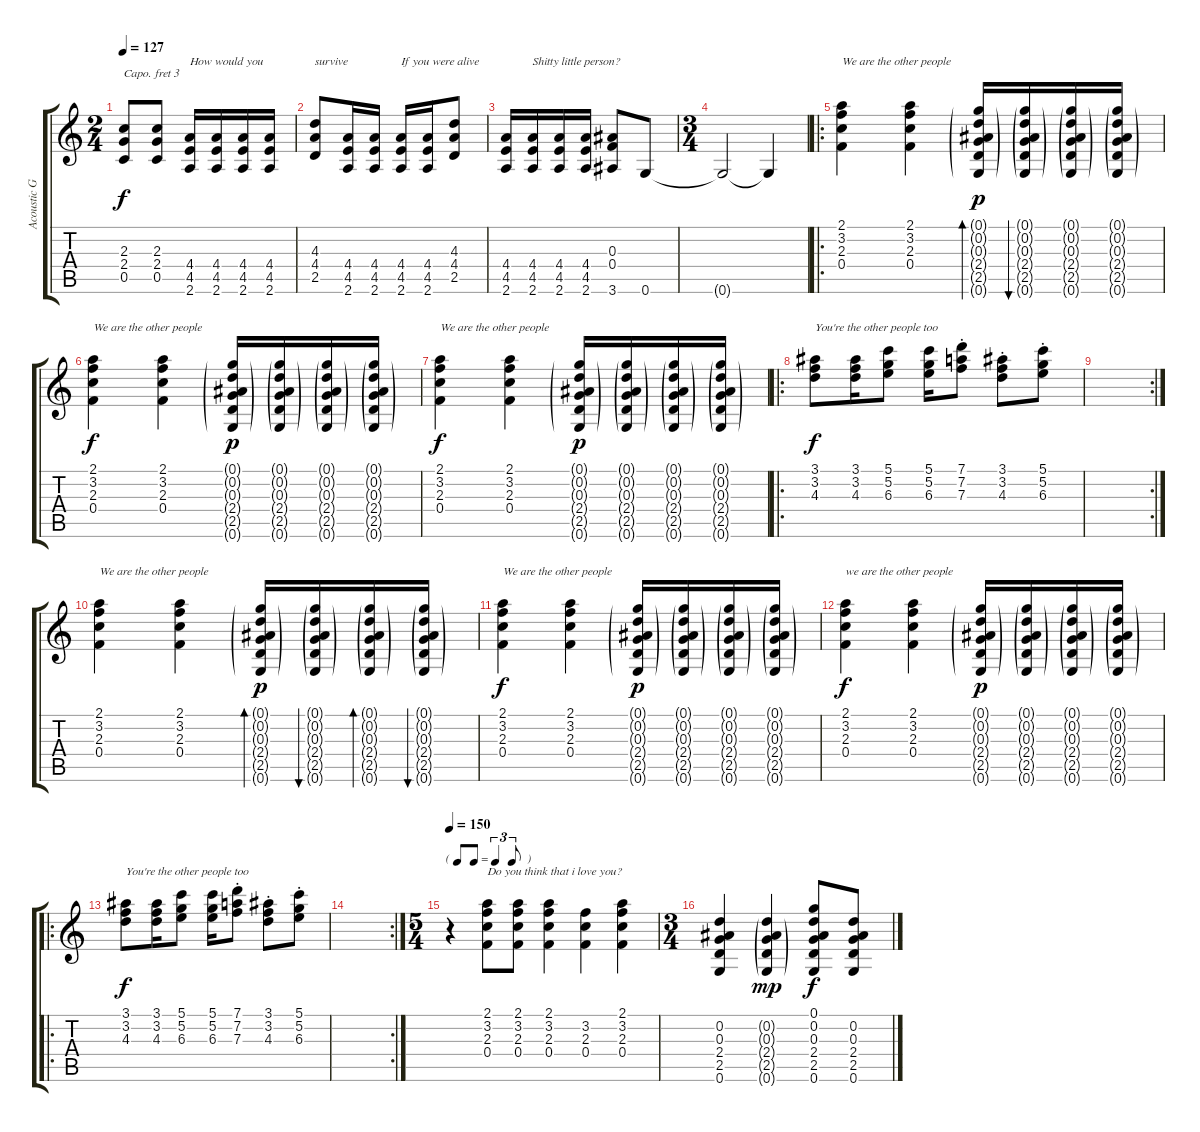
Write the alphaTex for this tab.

\track ("Acoustic Guitar" "Acoustic G") {instrument acousticguitarsteel}
\staff {score tabs}
\capo 3
\tuning (E4 B3 G3 D3 A2 E2) {hide}
\ts (2 4)
\tempo 127
\clef g2
\ks c
(2.3 2.4 0.5).8{dy f} (2.3 2.4 0.5).8 (4.4 4.5 2.6).16{txt "How would you "} (4.4 4.5 2.6).16 (4.4 4.5 2.6).16 (4.4 4.5 2.6).16 |
(4.3 4.4 2.5).8{txt "survive"} (4.4 4.5 2.6).16 (4.4 4.5 2.6).16 (4.4 4.5 2.6).16{txt "If you were alive "} (4.4 4.5 2.6).16 (4.3 4.4 2.5).8 |
(4.4 4.5 2.6).16 (4.4 4.5 2.6).16{txt "Shitty little person?"} (4.4 4.5 2.6).16 (4.4 4.5 2.6).16 (0.3 0.4 3.6).8 0.6.8 |
\ts (3 4)
0.6{t}.2 0.6{t}.4 |
\ro
(2.1 3.2 2.3 0.4).4{txt "We are the other people"} (2.1 3.2 2.3 0.4).4 (0.1{g} 0.2{g} 0.3{g} 2.4{g} 2.5{g} 0.6{g}).16{bd 60 dy p} (0.1{g} 0.2{g} 0.3{g} 2.4{g} 2.5{g} 0.6{g}).16{bu 60} (0.1{g} 0.2{g} 0.3{g} 2.4{g} 2.5{g} 0.6{g}).16 (0.1{g} 0.2{g} 0.3{g} 2.4{g} 2.5{g} 0.6{g}).16 |
(2.1 3.2 2.3 0.4).4{txt "We are the other people" dy f} (2.1 3.2 2.3 0.4).4 (0.1{g} 0.2{g} 0.3{g} 2.4{g} 2.5{g} 0.6{g}).16{dy p} (0.1{g} 0.2{g} 0.3{g} 2.4{g} 2.5{g} 0.6{g}).16 (0.1{g} 0.2{g} 0.3{g} 2.4{g} 2.5{g} 0.6{g}).16 (0.1{g} 0.2{g} 0.3{g} 2.4{g} 2.5{g} 0.6{g}).16 |
(2.1 3.2 2.3 0.4).4{txt "We are the other people" dy f} (2.1 3.2 2.3 0.4).4 (0.1{g} 0.2{g} 0.3{g} 2.4{g} 2.5{g} 0.6{g}).16{dy p} (0.1{g} 0.2{g} 0.3{g} 2.4{g} 2.5{g} 0.6{g}).16 (0.1{g} 0.2{g} 0.3{g} 2.4{g} 2.5{g} 0.6{g}).16 (0.1{g} 0.2{g} 0.3{g} 2.4{g} 2.5{g} 0.6{g}).16 |
\ro
(3.1 3.2 4.3).8{txt "You're the other people too" dy f} (3.1 3.2 4.3).16 (5.1 5.2 6.3).8 (5.1 5.2 6.3).16 (7.1{st} 7.2{st} 7.3{st}).8 (3.1{st} 3.2{st} 4.3{st}).8 (5.1{st} 5.2{st} 6.3{st}).8 |
\rc 2
|
(2.1 3.2 2.3 0.4).4{txt "We are the other people"} (2.1 3.2 2.3 0.4).4 (0.1{g} 0.2{g} 0.3{g} 2.4{g} 2.5{g} 0.6{g}).16{bd 60 dy p} (0.1{g} 0.2{g} 0.3{g} 2.4{g} 2.5{g} 0.6{g}).16{bu 60} (0.1{g} 0.2{g} 0.3{g} 2.4{g} 2.5{g} 0.6{g}).16{bd 60} (0.1{g} 0.2{g} 0.3{g} 2.4{g} 2.5{g} 0.6{g}).16{bu 60} |
(2.1 3.2 2.3 0.4).4{txt "We are the other people" dy f} (2.1 3.2 2.3 0.4).4 (0.1{g} 0.2{g} 0.3{g} 2.4{g} 2.5{g} 0.6{g}).16{dy p} (0.1{g} 0.2{g} 0.3{g} 2.4{g} 2.5{g} 0.6{g}).16 (0.1{g} 0.2{g} 0.3{g} 2.4{g} 2.5{g} 0.6{g}).16 (0.1{g} 0.2{g} 0.3{g} 2.4{g} 2.5{g} 0.6{g}).16 |
(2.1 3.2 2.3 0.4).4{txt "we are the other people" dy f} (2.1 3.2 2.3 0.4).4 (0.1{g} 0.2{g} 0.3{g} 2.4{g} 2.5{g} 0.6{g}).16{dy p} (0.1{g} 0.2{g} 0.3{g} 2.4{g} 2.5{g} 0.6{g}).16 (0.1{g} 0.2{g} 0.3{g} 2.4{g} 2.5{g} 0.6{g}).16 (0.1{g} 0.2{g} 0.3{g} 2.4{g} 2.5{g} 0.6{g}).16 |
\ro
(3.1 3.2 4.3).8{txt "You're the other people too" dy f} (3.1 3.2 4.3).16 (5.1 5.2 6.3).8 (5.1 5.2 6.3).16 (7.1{st} 7.2{st} 7.3{st}).8 (3.1{st} 3.2{st} 4.3{st}).8 (5.1{st} 5.2{st} 6.3{st}).8 |
\rc 2
|
\ts (5 4)
\tf triplet8th
\tempo 150
r.4 (2.1 3.2 2.3 0.4).8{txt "Do you think that i love you?"} (2.1 3.2 2.3 0.4).8 (2.1 3.2 2.3 0.4).4 (3.2 2.3 0.4).4 (2.1 3.2 2.3 0.4).4 |
\ts (3 4)
(0.2 0.3 2.4 2.5 0.6).4 (0.2{g} 0.3{g} 2.4{g} 2.5{g} 0.6{g}).4{dy mp} (0.1 0.2 0.3 2.4 2.5 0.6).8{dy f} (0.2 0.3 2.4 2.5 0.6).8
